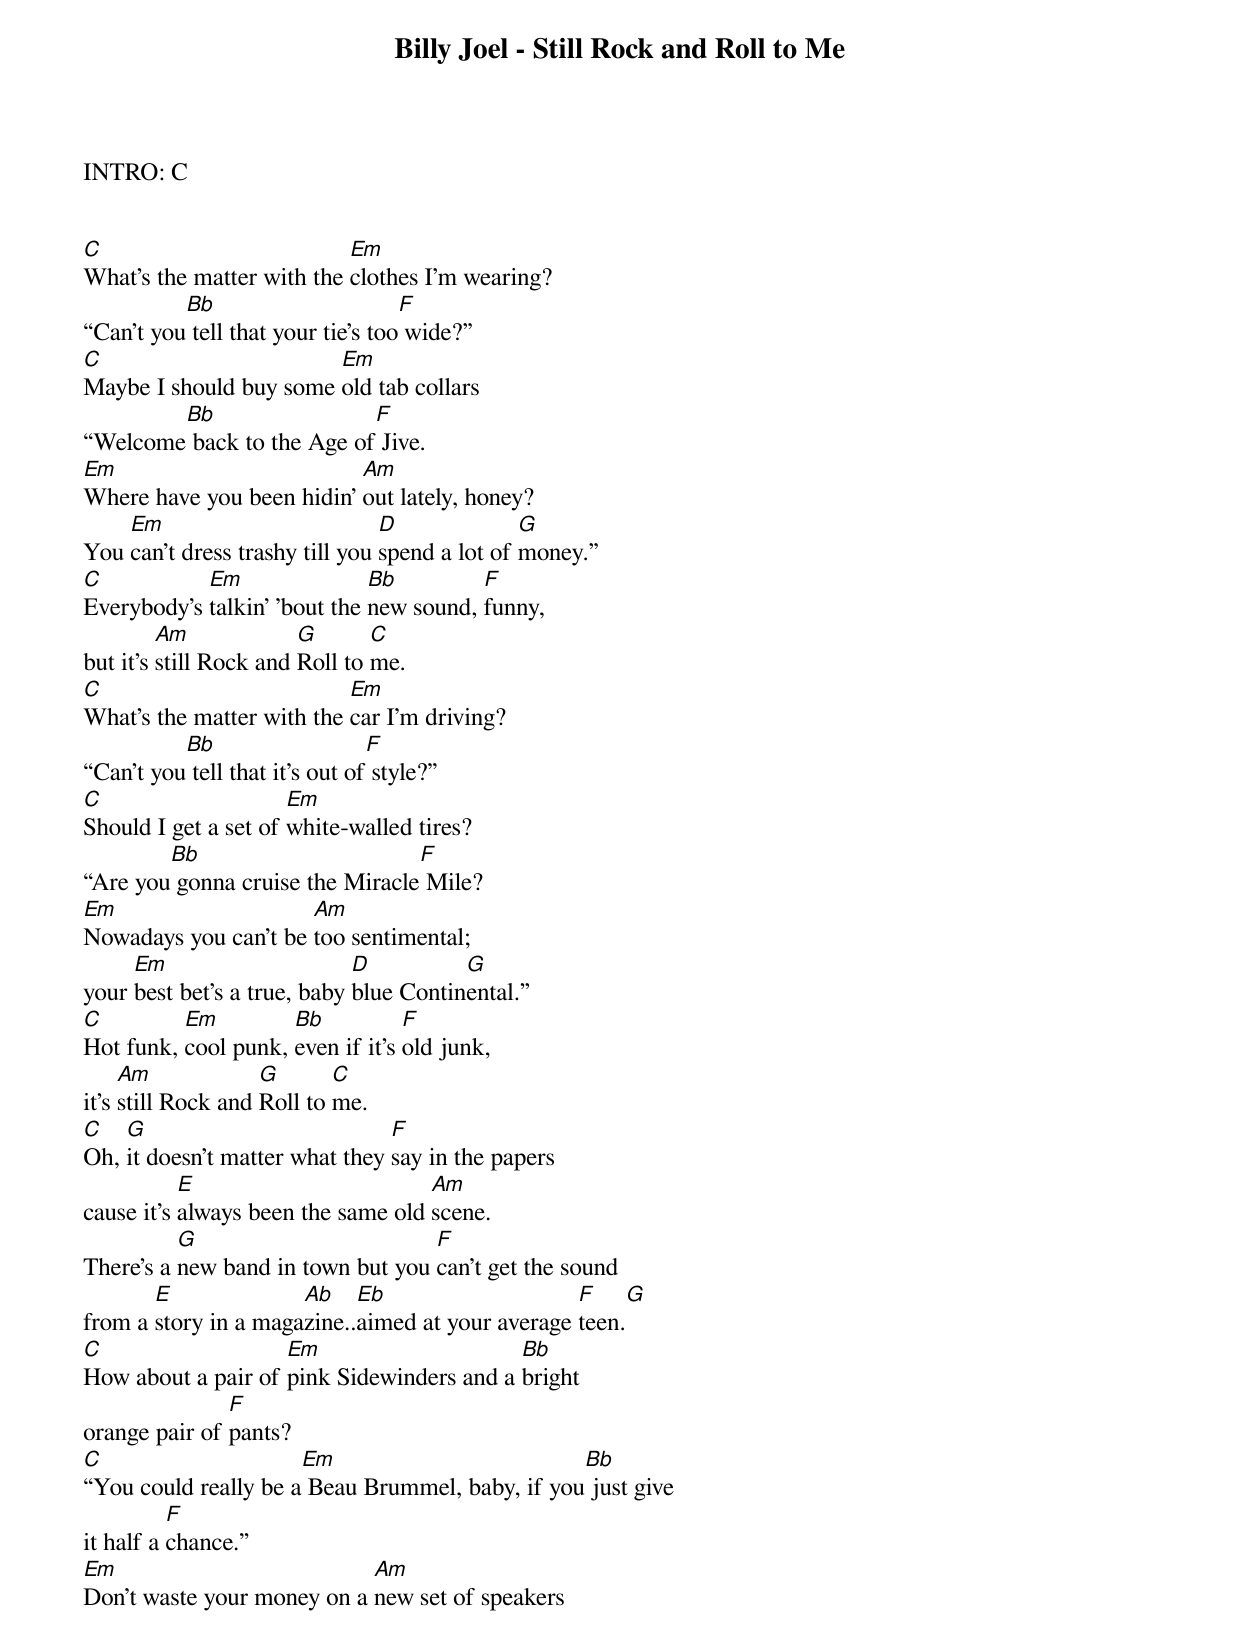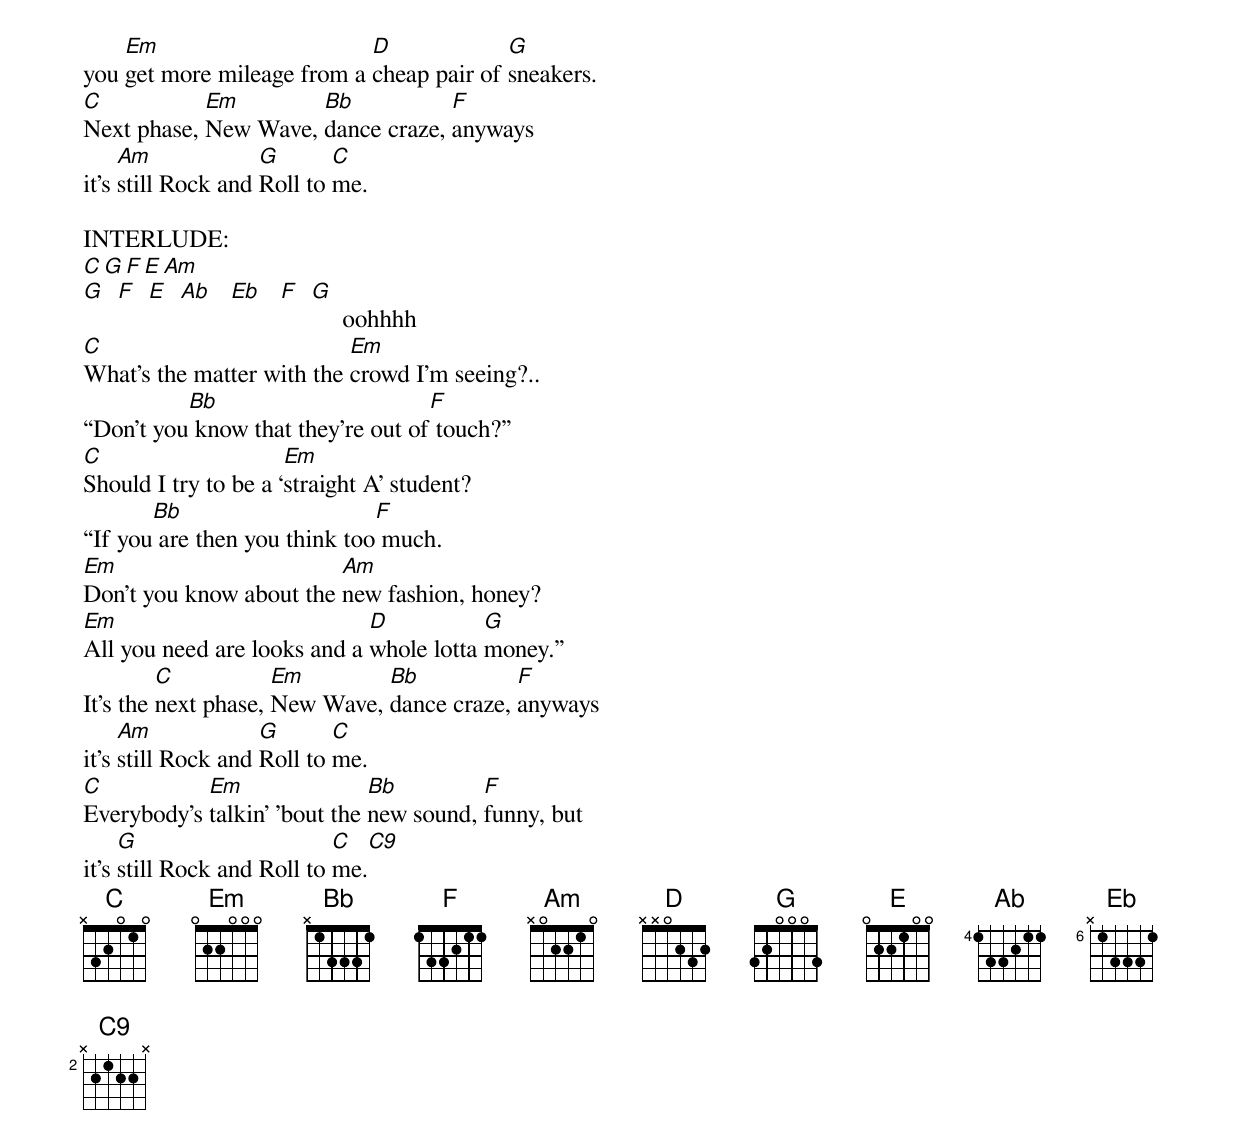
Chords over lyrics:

Billy Joel - Still Rock and Roll to Me

INTRO: C

Eb: x68886
Ab: 466544
C9: x3233x

C                          Em
What's the matter with the clothes I'm wearing?
          Bb                       F
“Can't you tell that your tie's too wide?”
C                       Em
Maybe I should buy some old tab collars
        Bb                 F
“Welcome back to the Age of Jive.
Em                         Am
Where have you been hidin' out lately, honey?
    Em                          D              G
You can't dress trashy till you spend a lot of money.”
C           Em                Bb         F
Everybody's talkin' 'bout the new sound, funny,
         Am             G       C
but it's still Rock and Roll to me.
C                          Em
What's the matter with the car I'm driving?
          Bb                    F
“Can't you tell that it's out of style?”
C                     Em
Should I get a set of white-walled tires?
        Bb                       F
“Are you gonna cruise the Miracle Mile?
Em                    Am
Nowadays you can't be too sentimental;
     Em                      D          G
your best bet's a true, baby blue Continental.”
C         Em         Bb           F
Hot funk, cool punk, even if it's old junk,
     Am             G       C
it's still Rock and Roll to me.
C   G                           F
Oh, it doesn't matter what they say in the papers
           E                        Am
cause it's always been the same old scene.
          G                        F
There's a new band in town but you can't get the sound
       E              Ab    Eb                    F    G
from a story in a magazine..aimed at your average teen.
C                   Em                     Bb
How about a pair of pink Sidewinders and a bright
               F
orange pair of pants?
C                     Em                         Bb
“You could really be a Beau Brummel, baby, if you just give
          F
it half a chance.”
Em                          Am
Don't waste your money on a new set of speakers
    Em                      D             G
you get more mileage from a cheap pair of sneakers.
C           Em        Bb           F
Next phase, New Wave, dance craze, anyways
     Am             G       C
it's still Rock and Roll to me.

INTERLUDE:
C G F E Am
G F E Ab Eb F G
		   oohhhh
C                          Em
What's the matter with the crowd I'm seeing?..
          Bb                       F
“Don't you know that they're out of touch?”
C                     Em
Should I try to be a ‘straight A’ student?
       Bb                     F
“If you are then you think too much.
Em                       Am
Don't you know about the new fashion, honey?
Em                           D           G
All you need are looks and a whole lotta money.”
         C           Em        Bb           F
It's the next phase, New Wave, dance craze, anyways
     Am             G       C
it's still Rock and Roll to me.
C           Em                Bb         F
Everybody's talkin' 'bout the new sound, funny, but
     G                      C  C9
it's still Rock and Roll to me.
